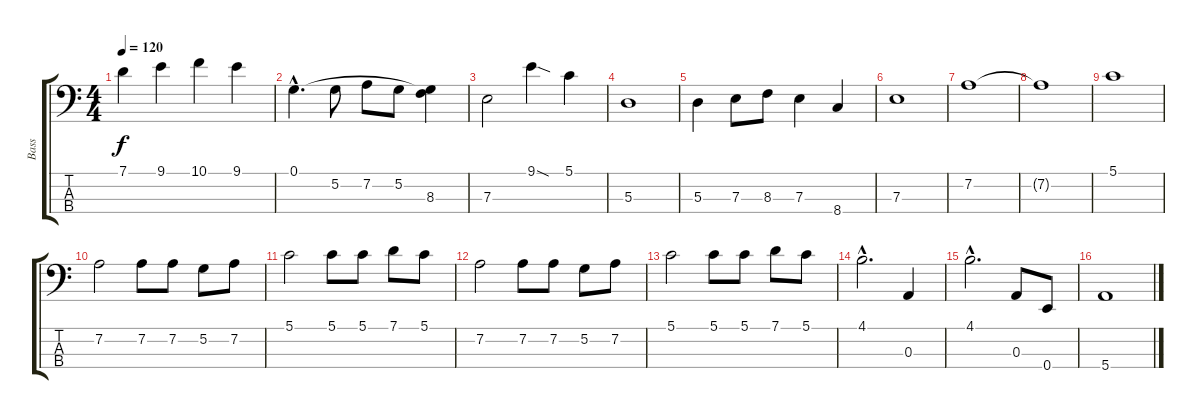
\track ("Bass" "Bass") {instrument electricbassfinger}
\staff {score tabs}
\tuning (G2 D2 A1 E1) {hide}
\ts (4 4)
\tempo 120
\clef f4
\ks c
7.1.4{dy f} 9.1.4 10.1.4 9.1.4 |
0.1{hac}.4{d} 5.2.8 7.2.8 5.2.8 (0.1{t} 8.3).4 |
7.3.2 9.1{sod}.4 5.1.4 |
5.3.1 |
5.3.4 7.3.8 8.3.8 7.3.4 8.4.4 |
7.3.1 |
7.2.1 |
7.2{t}.1 |
5.1.1 |
7.2.2 7.2.8 7.2.8 5.2.8 7.2.8 |
5.1.2 5.1.8 5.1.8 7.1.8 5.1.8 |
7.2.2 7.2.8 7.2.8 5.2.8 7.2.8 |
5.1.2 5.1.8 5.1.8 7.1.8 5.1.8 |
4.1{hac}.2{d} 0.3.4 |
4.1{hac}.2{d} 0.3.8 0.4.8 |
5.4.1
